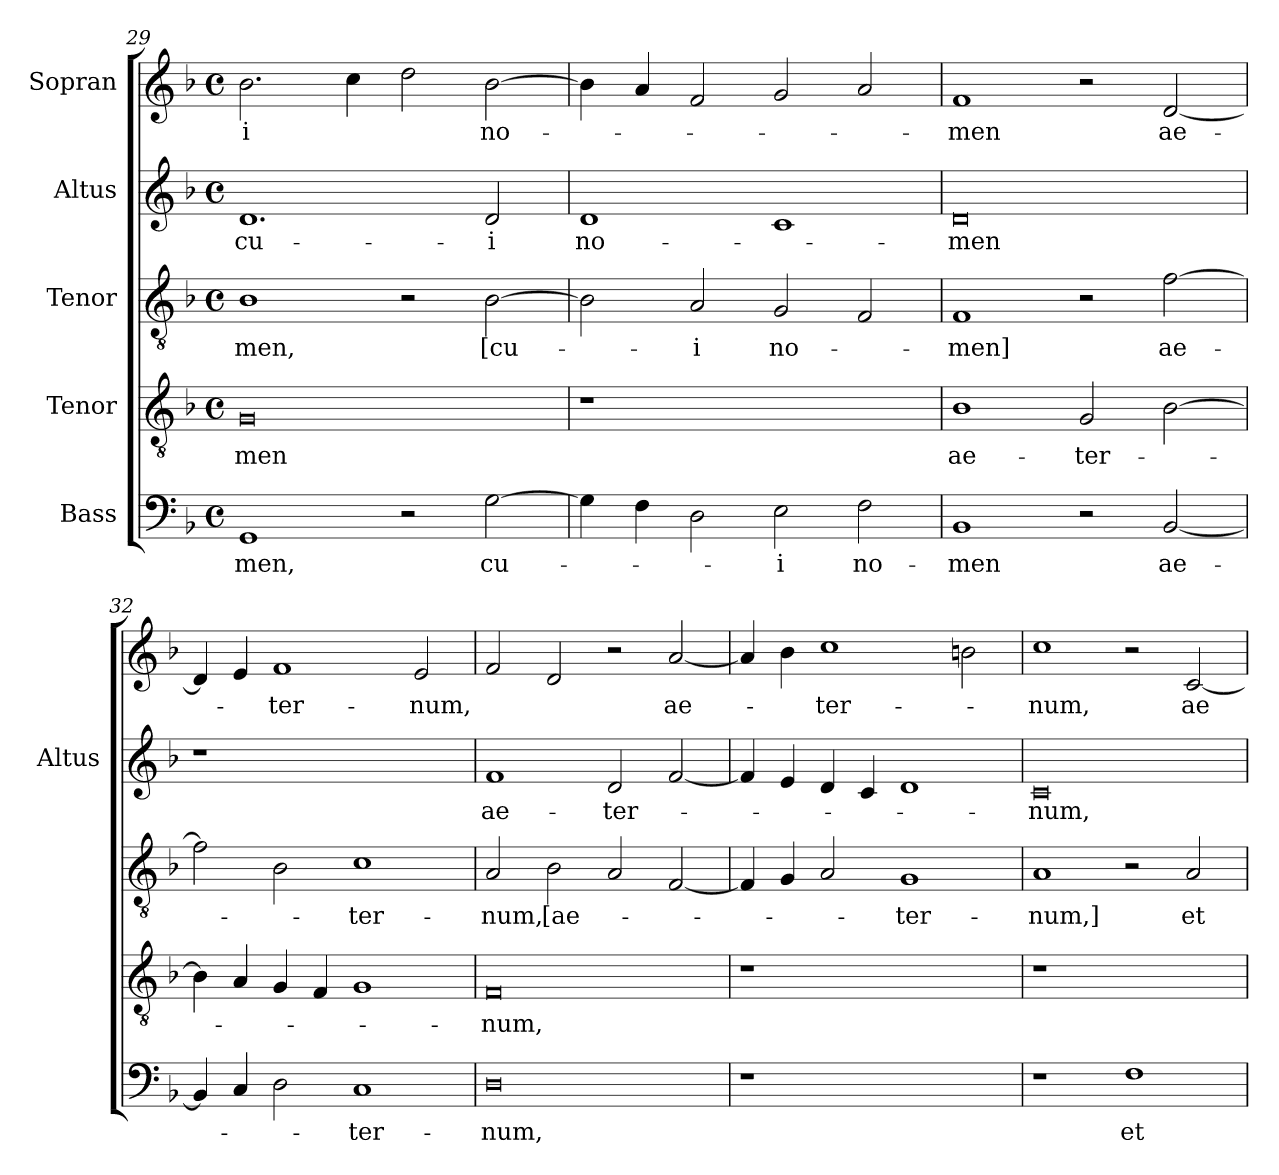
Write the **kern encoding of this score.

**kern	**text	**kern	**text	**kern	**text	**kern	**text	**kern	**text
*part5	*part5	*part4	*part4	*part3	*part3	*part2	*part2	*part1	*part1
*staff5	*staff5	*staff4	*staff4	*staff3	*staff3	*staff2	*staff2	*staff1	*staff1
*I"Bass	*	*I"Tenor	*	*I"Tenor	*	*I"Altus	*	*I"Sopran	*
*	*	*	*	*	*	*I'Altus	*	*	*
!!LO:LB:g=z
*clefF4	*	*clefGv2	*	*clefGv2	*	*clefG2	*	*clefG2	*
*	*	*ITrd7c12	*	*ITrd7c12	*	*	*	*	*
*k[b-]	*	*k[b-]	*	*k[b-]	*	*k[b-]	*	*k[b-]	*
*F:	*	*F:	*	*F:	*	*F:	*	*F:	*
*M4/4	*	*M4/4	*	*M4/4	*	*M4/4	*	*M4/4	*
*met(c)	*	*met(c)	*	*met(c)	*	*met(c)	*	*met(c)	*
=29	=29	=29	=29	=29	=29	=29	=29	=29	=29
!	!LO:LY:b:color=#000000	!	!	!	!	!	!	!	!
!	!	!	!LO:LY:b:color=#000000	!	!	!	!	!	!
!	!	!	!	!	!LO:LY:b:color=#000000	!	!	!	!
!	!	!	!	!	!	!	!LO:LY:b:color=#000000	!	!
!	!	!	!	!	!	!	!	!	!LO:LY:b:color=#000000
1GGi	-men,	0GGi	-men	1BB-i	-men,	1.di	cu-	2.b-i\	-i
.	.	.	.	.	.	.	.	4cci\	.
2r	.	.	.	2r	.	.	.	2ddi\	.
!	!LO:LY:b:color=#000000	!	!	!	!	!	!	!	!
!	!	!	!	!	!LO:LY:b:color=#000000	!	!	!	!
!	!	!	!	!	!	!	!LO:LY:b:color=#000000	!	!
!	!	!	!	!	!	!	!	!	!LO:LY:b:color=#000000
[>2Gi\	cu-	.	.	[>2BB-i\	[cu-	2di/	-i	[>2b-i\	no-
=30	=30	=30	=30	=30	=30	=30	=30	=30	=30
!	!	!LO:N:vis=1	!	!	!	!	!	!	!
!	!	!	!	!	!	!	!LO:LY:b:color=#000000	!	!
4Gi\]	.	1r	.	2BB-i\]	.	1di	no-	4b-i\]	.
4Fi\	.	.	.	.	.	.	.	4ai/	.
!	!	!	!	!	!LO:LY:b:color=#000000	!	!	!	!
2Di\	.	.	.	2AAi/	-i	.	.	2fi/	.
!	!LO:LY:b:color=#000000	!	!	!	!	!	!	!	!
!	!	!	!	!	!LO:LY:b:color=#000000	!	!	!	!
2Ei\	-i	1ryy	.	2GGi/	no-	1ci	.	2gi/	.
!	!LO:LY:b:color=#000000	!	!	!	!	!	!	!	!
2Fi\	no-	.	.	2FFi/	.	.	.	2ai/	.
=31	=31	=31	=31	=31	=31	=31	=31	=31	=31
!	!LO:LY:b:color=#000000	!	!	!	!	!	!	!	!
!	!	!	!LO:LY:b:color=#000000	!	!	!	!	!	!
!	!	!	!	!	!LO:LY:b:color=#000000	!	!	!	!
!	!	!	!	!	!	!	!LO:LY:b:color=#000000	!	!
!	!	!	!	!	!	!	!	!	!LO:LY:b:color=#000000
1BB-i	-men	1BB-i	ae-	1FFi	-men]	0di	-men	1fi	-men
!	!	!	!LO:LY:b:color=#000000	!	!	!	!	!	!
2r	.	2GGi/	-ter-	2r	.	.	.	2r	.
!	!LO:LY:b:color=#000000	!	!	!	!	!	!	!	!
!	!	!	!	!	!LO:LY:b:color=#000000	!	!	!	!
!	!	!	!	!	!	!	!	!	!LO:LY:b:color=#000000
[<2BB-i/	ae-	[>2BB-i\	.	[>2Fi\	ae-	.	.	[<2di/	ae-
=32	=32	=32	=32	=32	=32	=32	=32	=32	=32
!	!	!	!	!	!	!LO:N:vis=1	!	!	!
4BB-i/]	.	4BB-i\]	.	2Fi\]	.	1r	.	4di/]	.
4Ci/	.	4AAi/	.	.	.	.	.	4ei/	.
!	!	!	!	!	!	!	!	!	!LO:LY:b:color=#000000
2Di\	.	4GGi/	.	2BB-i\	.	.	.	1fi	-ter-
.	.	4FFi/	.	.	.	.	.	.	.
!	!LO:LY:b:color=#000000	!	!	!	!	!	!	!	!
!	!	!	!	!	!LO:LY:b:color=#000000	!	!	!	!
1Ci	-ter-	1GGi	.	1Ci	-ter-	1ryy	.	.	.
!	!	!	!	!	!	!	!	!	!LO:LY:b:color=#000000
.	.	.	.	.	.	.	.	2ei/	-num,
=33	=33	=33	=33	=33	=33	=33	=33	=33	=33
!	!LO:LY:b:color=#000000	!	!	!	!	!	!	!	!
!	!	!	!LO:LY:b:color=#000000	!	!	!	!	!	!
!	!	!	!	!	!LO:LY:b:color=#000000	!	!	!	!
!	!	!	!	!	!	!	!LO:LY:b:color=#000000	!	!
0Di	-num,	0FFi	-num,	2AAi/	-num,	1fi	ae-	2fi/	.
!	!	!	!	!	!LO:LY:b:color=#000000	!	!	!	!
.	.	.	.	2BB-i\	[ae-	.	.	2di/	.
!	!	!	!	!	!	!	!LO:LY:b:color=#000000	!	!
.	.	.	.	2AAi/	.	2di/	-ter-	2r	.
!	!	!	!	!	!	!	!	!	!LO:LY:b:color=#000000
.	.	.	.	[<2FFi/	.	[<2fi/	.	[<2ai/	ae-
=34	=34	=34	=34	=34	=34	=34	=34	=34	=34
!LO:N:vis=1	!	!LO:N:vis=1	!	!	!	!	!	!	!
1r	.	1r	.	4FFi/]	.	4fi/]	.	4ai/]	.
.	.	.	.	4GGi/	.	4ei/	.	4b-i\	.
!	!	!	!	!	!	!	!	!	!LO:LY:b:color=#000000
.	.	.	.	2AAi/	.	4di/	.	1cci	-ter-
.	.	.	.	.	.	4ci/	.	.	.
!	!	!	!	!	!LO:LY:b:color=#000000	!	!	!	!
1ryy	.	1ryy	.	1GGi	-ter-	1di	.	.	.
.	.	.	.	.	.	.	.	2bni\	.
=35	=35	=35	=35	=35	=35	=35	=35	=35	=35
!	!	!LO:N:vis=1	!	!	!	!	!	!	!
!	!	!	!	!	!LO:LY:b:color=#000000	!	!	!	!
!	!	!	!	!	!	!	!LO:LY:b:color=#000000	!	!
!	!	!	!	!	!	!	!	!	!LO:LY:b:color=#000000
1r	.	1r	.	1AAi	-num,]	0ci	-num,	1cci	-num,
!	!LO:LY:b:color=#000000	!	!	!	!	!	!	!	!
1Fi	et	1ryy	.	2r	.	.	.	2r	.
!	!	!	!	!	!LO:LY:b:color=#000000	!	!	!	!
!	!	!	!	!	!	!	!	!	!LO:LY:b:color=#000000
.	.	.	.	2AAi/	et	.	.	[<2ci/	ae-
=	=	=	=	=	=	=	=	=	=
*-	*-	*-	*-	*-	*-	*-	*-	*-	*-
